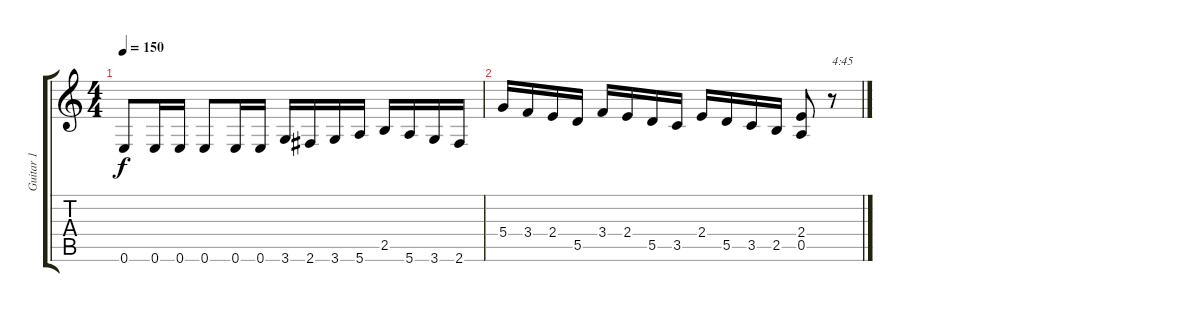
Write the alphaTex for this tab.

\track ("Guitar 1" "Guitar 1") {instrument overdrivenguitar}
\staff {score tabs}
\tuning (E4 B3 G3 D3 A2 E2) {hide}
\ts (4 4)
\tempo 150
\clef g2
\ks c
0.6.8{dy f} 0.6.16 0.6.16 0.6.8 0.6.16 0.6.16 3.6.16 2.6.16 3.6.16 5.6.16 2.5.16 5.6.16 3.6.16 2.6.16 |
5.4.16 3.4.16 2.4.16 5.5.16 3.4.16 2.4.16 5.5.16 3.5.16 2.4.16 5.5.16 3.5.16 2.5.16 (2.4 0.5).8 r.8{txt "4:45"}
